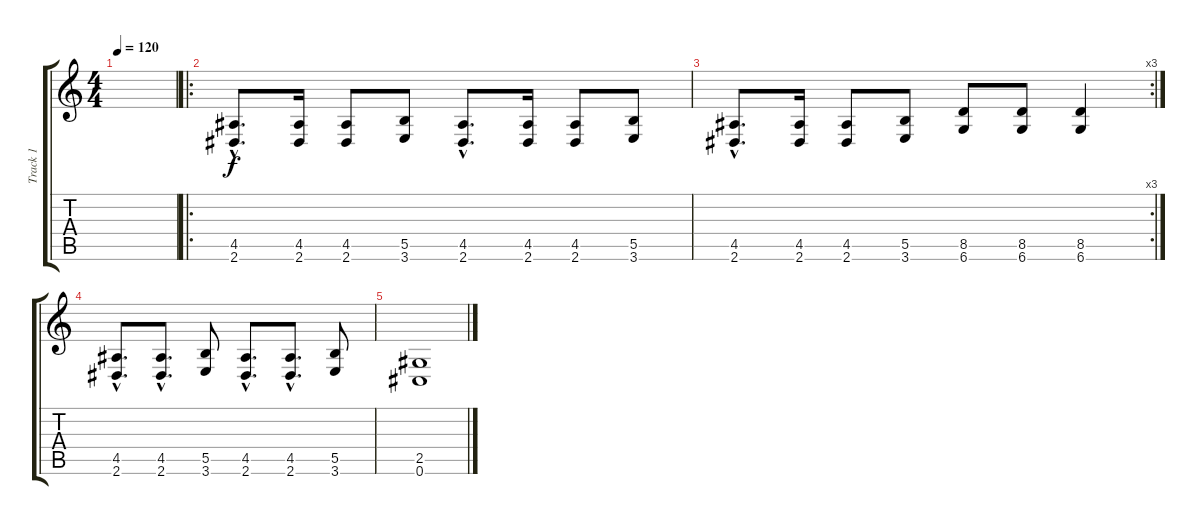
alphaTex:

\track ("Track 1" "Track 1") {instrument distortionguitar}
\staff {score tabs}
\tuning (Db4 Ab3 E3 B2 Gb2 Db2) {hide}
\ts (4 4)
\tempo 120
\clef g2
\ks c
|
\ro
(4.5{hac} 2.6{hac}).8{d} (4.5 2.6).16 (4.5 2.6).8 (5.5 3.6).8 (4.5{hac} 2.6{hac}).8{d} (4.5 2.6).16 (4.5 2.6).8 (5.5 3.6).8 |
\rc 3
(4.5{hac} 2.6{hac}).8{d} (4.5 2.6).16 (4.5 2.6).8 (5.5 3.6).8 (8.5 6.6).8 (8.5 6.6).8 (8.5 6.6).4 |
(4.5{hac} 2.6{hac}).8{d} (4.5{hac} 2.6{hac}).8{d} (5.5 3.6).8 (4.5{hac} 2.6{hac}).8{d} (4.5{hac} 2.6{hac}).8{d} (5.5 3.6).8 |
(2.5 0.6).1
